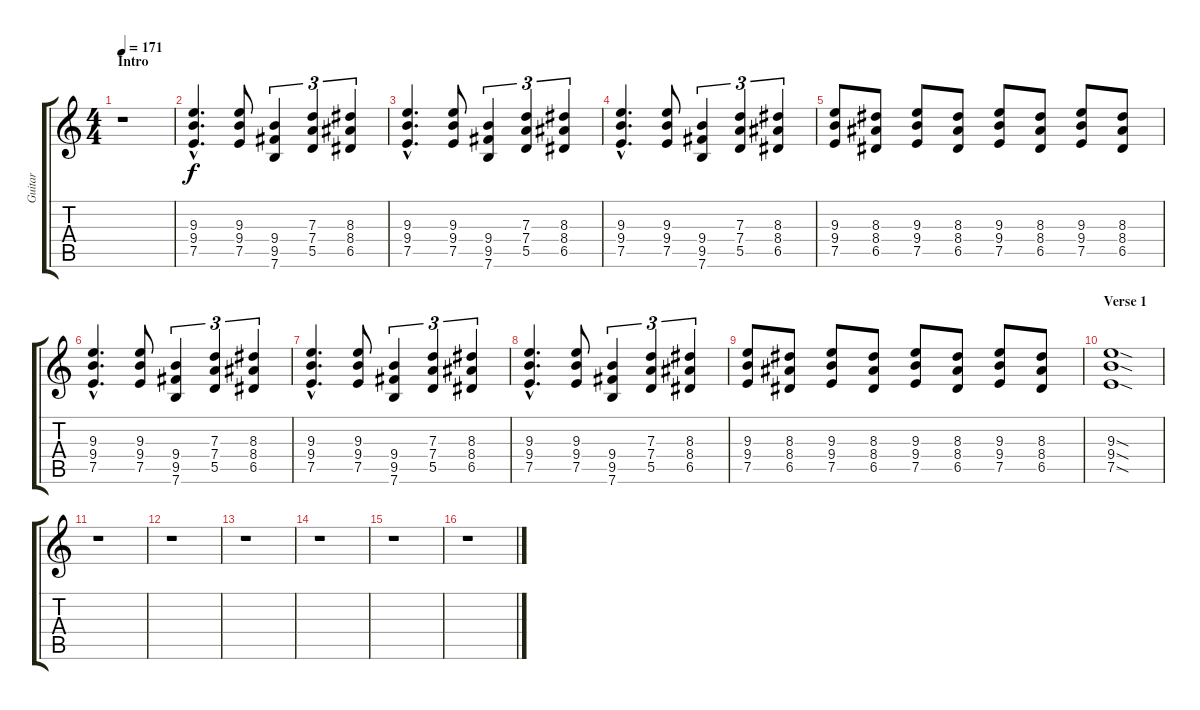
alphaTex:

\track ("Guitar" "Guitar") {instrument distortionguitar}
\staff {score tabs}
\tuning (E4 B3 G3 D3 A2 E2) {hide}
\ts (4 4)
\section ("" "Intro")
\tempo 171
\clef g2
\ks c
r.1{dy f instrument distortionguitar} |
(9.3{hac} 9.4{hac} 7.5{hac}).4{d} (9.3 9.4 7.5).8 (9.4 9.5 7.6).4{tu (3 2)} (7.3 7.4 5.5).4{tu (3 2)} (8.3 8.4 6.5).4{tu (3 2)} |
(9.3{hac} 9.4{hac} 7.5{hac}).4{d} (9.3 9.4 7.5).8 (9.4 9.5 7.6).4{tu (3 2)} (7.3 7.4 5.5).4{tu (3 2)} (8.3 8.4 6.5).4{tu (3 2)} |
(9.3{hac} 9.4{hac} 7.5{hac}).4{d} (9.3 9.4 7.5).8 (9.4 9.5 7.6).4{tu (3 2)} (7.3 7.4 5.5).4{tu (3 2)} (8.3 8.4 6.5).4{tu (3 2)} |
(9.3 9.4 7.5).8 (8.3 8.4 6.5).8 (9.3 9.4 7.5).8 (8.3 8.4 6.5).8 (9.3 9.4 7.5).8 (8.3 8.4 6.5).8 (9.3 9.4 7.5).8 (8.3 8.4 6.5).8 |
(9.3{hac} 9.4{hac} 7.5{hac}).4{d} (9.3 9.4 7.5).8 (9.4 9.5 7.6).4{tu (3 2)} (7.3 7.4 5.5).4{tu (3 2)} (8.3 8.4 6.5).4{tu (3 2)} |
(9.3{hac} 9.4{hac} 7.5{hac}).4{d} (9.3 9.4 7.5).8 (9.4 9.5 7.6).4{tu (3 2)} (7.3 7.4 5.5).4{tu (3 2)} (8.3 8.4 6.5).4{tu (3 2)} |
(9.3{hac} 9.4{hac} 7.5{hac}).4{d} (9.3 9.4 7.5).8 (9.4 9.5 7.6).4{tu (3 2)} (7.3 7.4 5.5).4{tu (3 2)} (8.3 8.4 6.5).4{tu (3 2)} |
(9.3 9.4 7.5).8 (8.3 8.4 6.5).8 (9.3 9.4 7.5).8 (8.3 8.4 6.5).8 (9.3 9.4 7.5).8 (8.3 8.4 6.5).8 (9.3 9.4 7.5).8 (8.3 8.4 6.5).8 |
\section ("" "Verse 1")
(9.3{sod} 9.4{sod} 7.5{sod}).1 |
r.1 |
r.1 |
r.1 |
r.1 |
r.1 |
r.1
